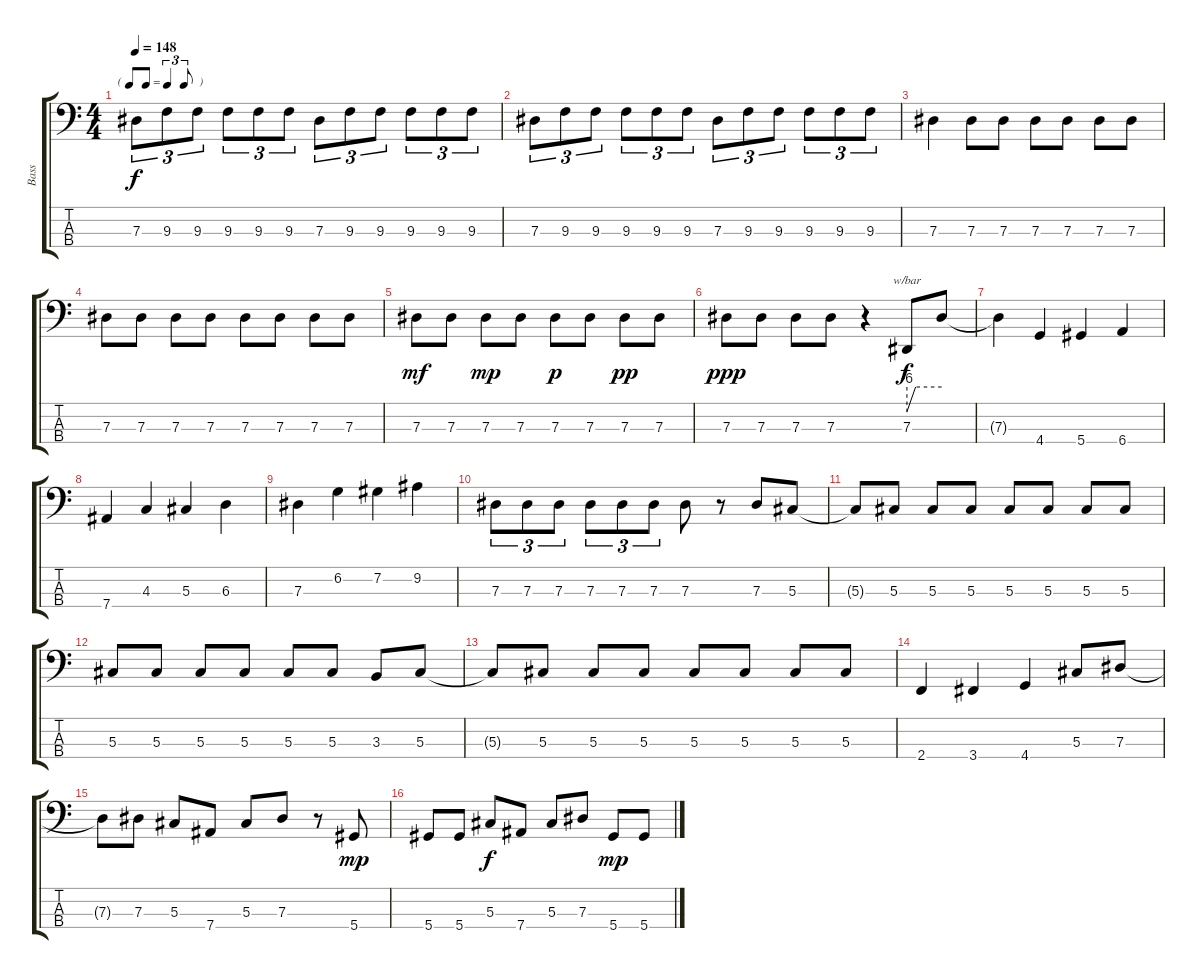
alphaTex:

\track ("Bass" "Bass") {instrument electricbassfinger}
\staff {score tabs}
\tuning (Gb2 Db2 Ab1 Eb1) {hide}
\ts (4 4)
\tf triplet8th
\tempo 148
\clef f4
\ks c
7.3.8{tu (3 2) dy f} 9.3.8{tu (3 2)} 9.3.8{tu (3 2)} 9.3.8{tu (3 2)} 9.3.8{tu (3 2)} 9.3.8{tu (3 2)} 7.3.8{tu (3 2)} 9.3.8{tu (3 2)} 9.3.8{tu (3 2)} 9.3.8{tu (3 2)} 9.3.8{tu (3 2)} 9.3.8{tu (3 2)} |
7.3.8{tu (3 2)} 9.3.8{tu (3 2)} 9.3.8{tu (3 2)} 9.3.8{tu (3 2)} 9.3.8{tu (3 2)} 9.3.8{tu (3 2)} 7.3.8{tu (3 2)} 9.3.8{tu (3 2)} 9.3.8{tu (3 2)} 9.3.8{tu (3 2)} 9.3.8{tu (3 2)} 9.3.8{tu (3 2)} |
7.3.4 7.3.8 7.3.8 7.3.8 7.3.8 7.3.8 7.3.8 |
7.3.8 7.3.8 7.3.8 7.3.8 7.3.8 7.3.8 7.3.8 7.3.8 |
7.3.8{dy mf} 7.3.8 7.3.8{dy mp} 7.3.8 7.3.8{dy p} 7.3.8 7.3.8{dy pp} 7.3.8 |
7.3.8{dy ppp} 7.3.8 7.3.8 7.3.8 r.4 7.3.8{tbe (custom default 0 -24 15 0 60 0) dy f} 7.3{t}.8 |
7.3{t}.4 4.4.4 5.4.4 6.4.4 |
7.4.4 4.3.4 5.3.4 6.3.4 |
7.3.4 6.2.4 7.2.4 9.2.4 |
7.3.8{tu (3 2)} 7.3.8{tu (3 2)} 7.3.8{tu (3 2)} 7.3.8{tu (3 2)} 7.3.8{tu (3 2)} 7.3.8{tu (3 2)} 7.3.8 r.8 7.3.8 5.3.8 |
5.3{t}.8 5.3.8 5.3.8 5.3.8 5.3.8 5.3.8 5.3.8 5.3.8 |
5.3.8 5.3.8 5.3.8 5.3.8 5.3.8 5.3.8 3.3.8 5.3.8 |
5.3{t}.8 5.3.8 5.3.8 5.3.8 5.3.8 5.3.8 5.3.8 5.3.8 |
2.4.4 3.4.4 4.4.4 5.3.8 7.3.8 |
7.3{t}.8 7.3.8 5.3.8 7.4.8 5.3.8 7.3.8 r.8 5.4.8{dy mp} |
5.4.8 5.4.8 5.3.8{dy f} 7.4.8 5.3.8 7.3.8 5.4.8{dy mp} 5.4.8
